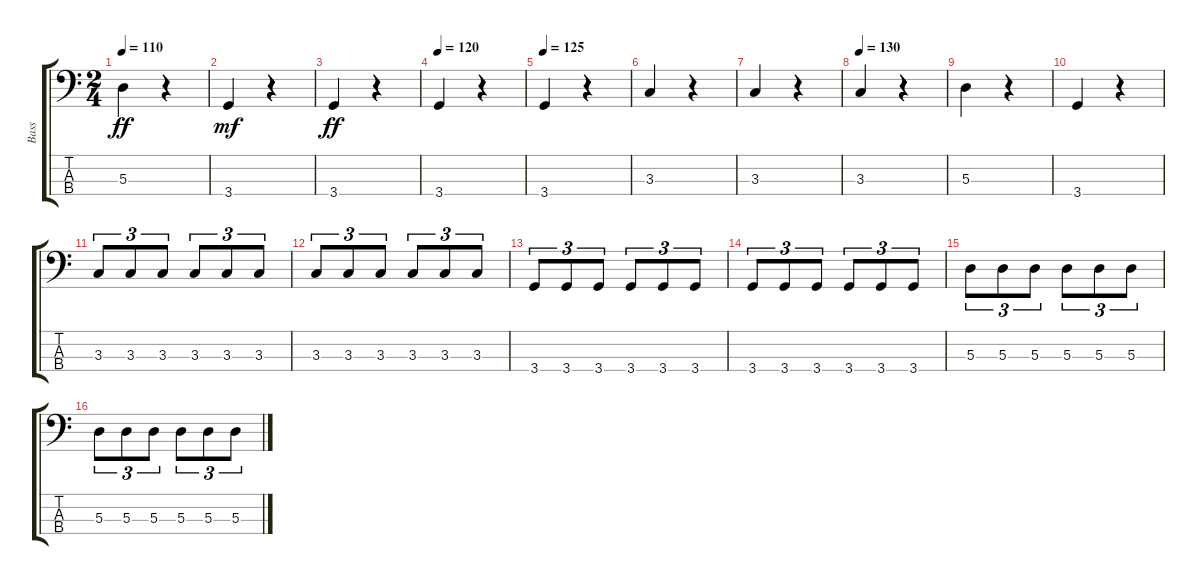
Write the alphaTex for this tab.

\track ("Bass" "Bass") {instrument electricbassfinger}
\staff {score tabs}
\tuning (G2 D2 A1 E1) {hide}
\ts (2 4)
\tempo 110
\clef f4
\ks c
5.3.4{dy ff} r.4 |
3.4.4{dy mf} r.4 |
3.4.4{dy ff} r.4 |
\tempo 120
3.4.4 r.4 |
\tempo 125
3.4.4 r.4 |
3.3.4 r.4 |
3.3.4 r.4 |
\tempo 130
3.3.4 r.4 |
5.3.4 r.4 |
3.4.4 r.4 |
3.3.8{tu (3 2)} 3.3.8{tu (3 2)} 3.3.8{tu (3 2)} 3.3.8{tu (3 2)} 3.3.8{tu (3 2)} 3.3.8{tu (3 2)} |
3.3.8{tu (3 2)} 3.3.8{tu (3 2)} 3.3.8{tu (3 2)} 3.3.8{tu (3 2)} 3.3.8{tu (3 2)} 3.3.8{tu (3 2)} |
3.4.8{tu (3 2)} 3.4.8{tu (3 2)} 3.4.8{tu (3 2)} 3.4.8{tu (3 2)} 3.4.8{tu (3 2)} 3.4.8{tu (3 2)} |
3.4.8{tu (3 2)} 3.4.8{tu (3 2)} 3.4.8{tu (3 2)} 3.4.8{tu (3 2)} 3.4.8{tu (3 2)} 3.4.8{tu (3 2)} |
5.3.8{tu (3 2)} 5.3.8{tu (3 2)} 5.3.8{tu (3 2)} 5.3.8{tu (3 2)} 5.3.8{tu (3 2)} 5.3.8{tu (3 2)} |
5.3.8{tu (3 2)} 5.3.8{tu (3 2)} 5.3.8{tu (3 2)} 5.3.8{tu (3 2)} 5.3.8{tu (3 2)} 5.3.8{tu (3 2)}
